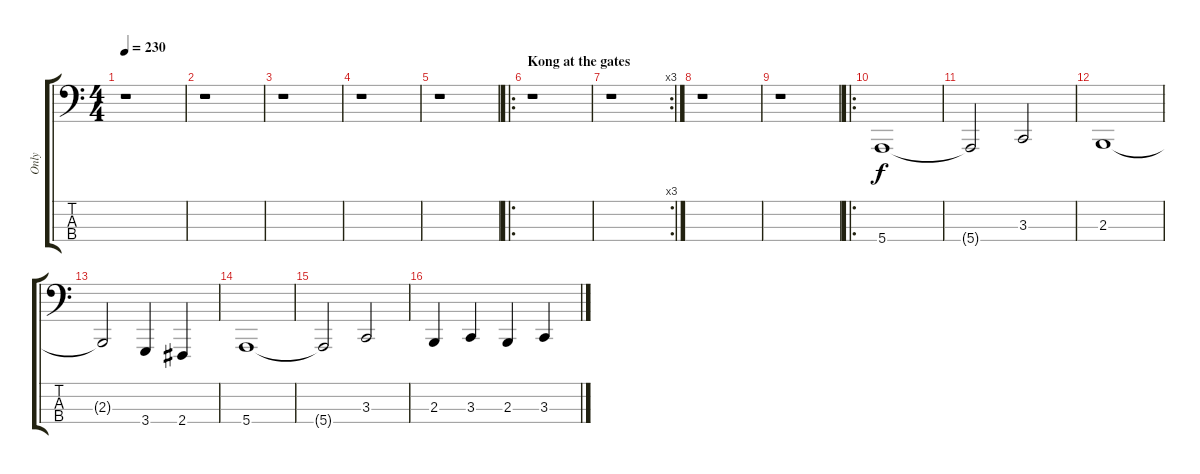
\track ("Only" "Only") {instrument lead8bassandlead}
\staff {score tabs}
\tuning (G2 D2 A1 E1) {hide}
\ts (4 4)
\tempo 230
\tempo 188
\tempo 230
\clef f4
\ks c
r.1{dy f instrument lead8bassandlead} |
r.1 |
r.1 |
r.1 |
r.1 |
\ro
\section ("" "Kong at the gates")
r.1 |
\rc 3
r.1 |
r.1 |
r.1 |
\ro
5.4.1 |
5.4{t}.2 3.3.2 |
2.3.1 |
2.3{t}.2 3.4.4 2.4.4 |
5.4.1 |
5.4{t}.2 3.3.2 |
2.3.4 3.3.4 2.3.4 3.3.4
